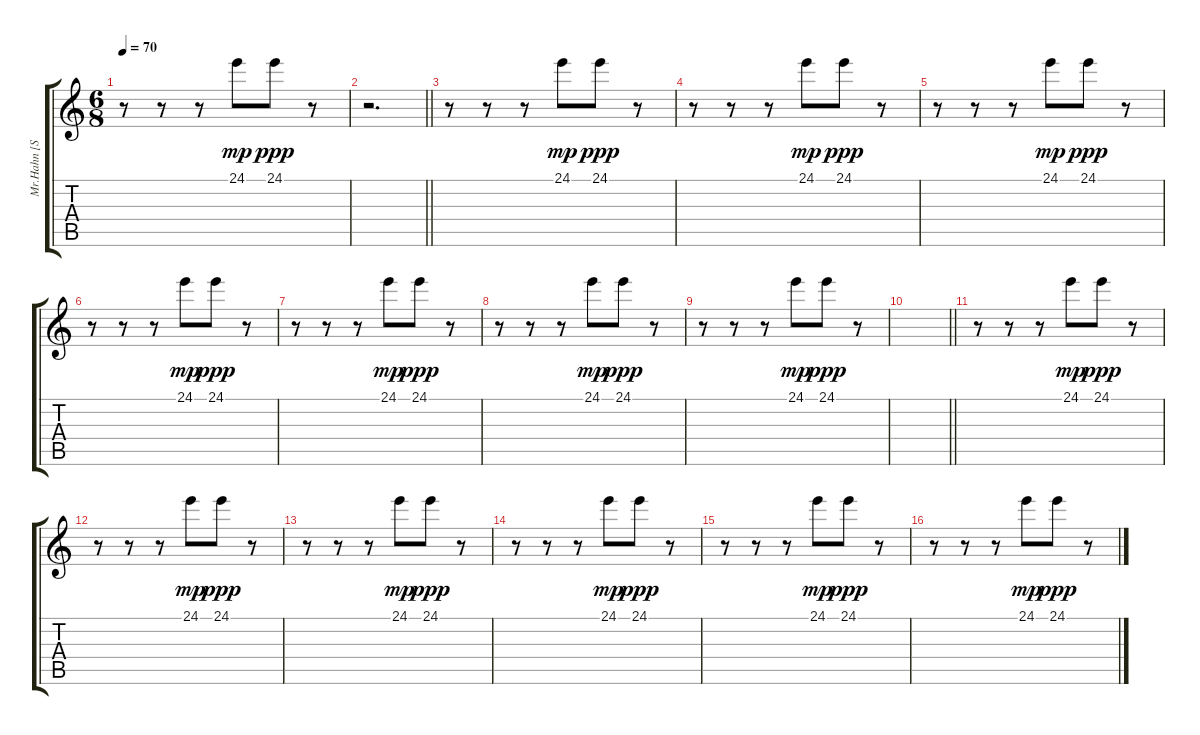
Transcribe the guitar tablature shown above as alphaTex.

\track ("Mr.Hahn [Sampler 5]" "Mr.Hahn [S") {instrument fx5brightness}
\staff {score tabs}
\tuning (E4 B3 G3 D3 A2 E2) {hide}
\ts (6 8)
\tempo 70
\clef g2
\ks c
r.8{dy ppp} r.8 r.8 24.1.8{dy mp} 24.1.8{dy ppp} r.8 |
\barLineRight lightlight
r.2{d} |
r.8 r.8 r.8 24.1.8{dy mp} 24.1.8{dy ppp} r.8 |
r.8 r.8 r.8 24.1.8{dy mp} 24.1.8{dy ppp} r.8 |
r.8 r.8 r.8 24.1.8{dy mp} 24.1.8{dy ppp} r.8 |
r.8 r.8 r.8 24.1.8{dy mp} 24.1.8{dy ppp} r.8 |
r.8 r.8 r.8 24.1.8{dy mp} 24.1.8{dy ppp} r.8 |
r.8 r.8 r.8 24.1.8{dy mp} 24.1.8{dy ppp} r.8 |
r.8 r.8 r.8 24.1.8{dy mp} 24.1.8{dy ppp} r.8 |
\barLineRight lightlight
|
r.8 r.8 r.8 24.1.8{dy mp} 24.1.8{dy ppp} r.8 |
r.8 r.8 r.8 24.1.8{dy mp} 24.1.8{dy ppp} r.8 |
r.8 r.8 r.8 24.1.8{dy mp} 24.1.8{dy ppp} r.8 |
r.8 r.8 r.8 24.1.8{dy mp} 24.1.8{dy ppp} r.8 |
r.8 r.8 r.8 24.1.8{dy mp} 24.1.8{dy ppp} r.8 |
r.8 r.8 r.8 24.1.8{dy mp} 24.1.8{dy ppp} r.8
